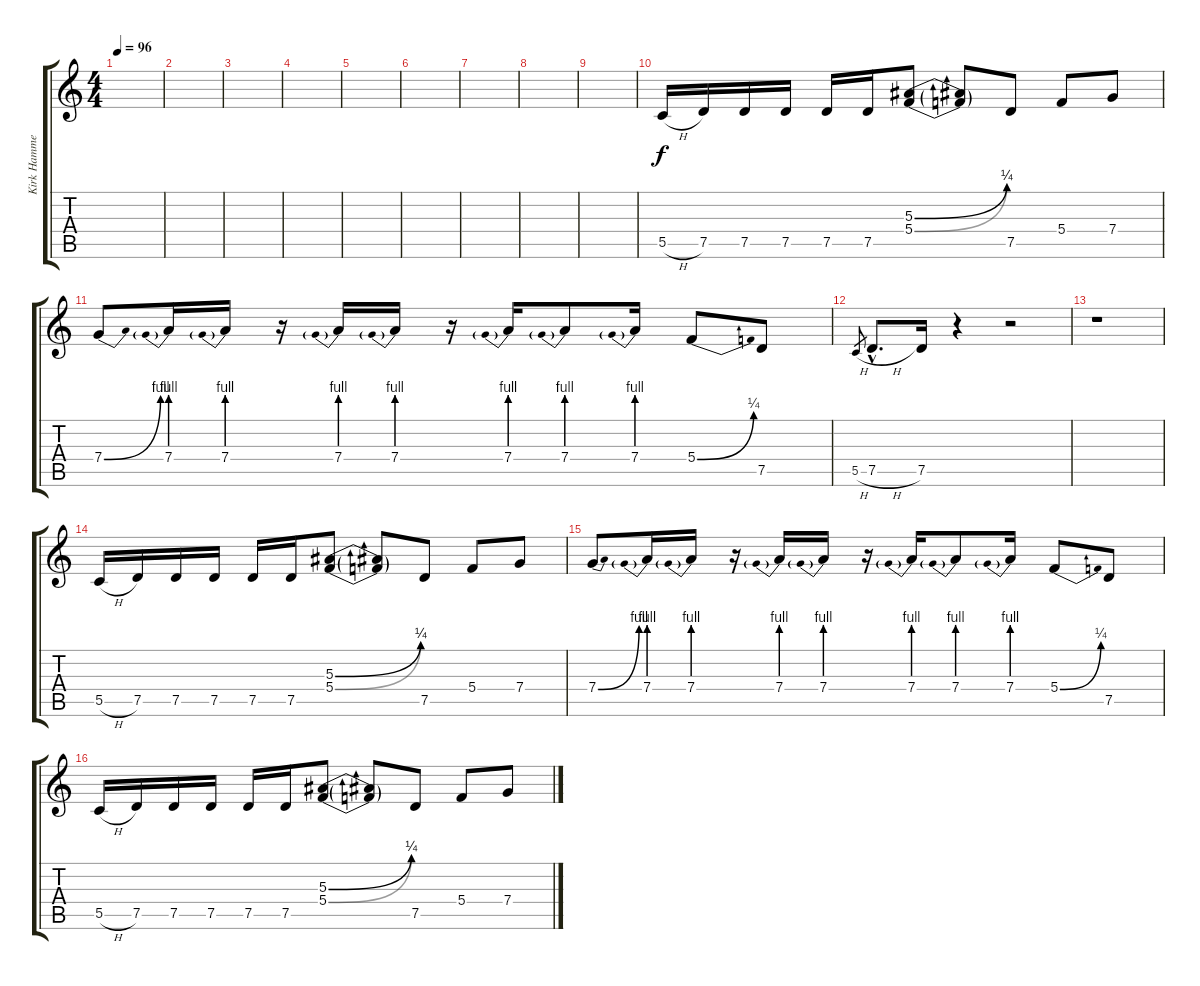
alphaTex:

\track ("Kirk Hammet" "Kirk Hamme") {instrument distortionguitar}
\staff {score tabs}
\tuning (D4 A3 F3 C3 G2 D2) {hide}
\ts (4 4)
\tempo 96
\clef g2
\ks c
|
|
|
|
|
|
|
|
|
5.5{h}.16 7.5.16 7.5.16 7.5.16 7.5.16 7.5.16 (5.3{be (bend 0 0 60 1)} 5.4{be (bend 0 0 60 1)}).8 (5.3{t} 5.4{t}).8 7.5.8 5.4.8 7.4.8 |
7.4{be (bend 0 0 60 4)}.8 7.4{be (prebend 0 4 60 4)}.16 7.4{be (prebend 0 4 60 4)}.16 r.16 7.4{be (prebend 0 4 60 4)}.16 7.4{be (prebend 0 4 60 4)}.16 r.16 7.4{be (prebend 0 4 60 4)}.16 7.4{be (prebend 0 4 60 4)}.8 7.4{be (prebend 0 4 60 4)}.16 5.4{be (bend 0 0 60 1)}.8 7.5.8 |
5.5{h}.8{gr} 7.5{h hac}.8{d} 7.5.16 r.4 r.2 |
r.1 |
5.5{h}.16 7.5.16 7.5.16 7.5.16 7.5.16 7.5.16 (5.3{be (bend 0 0 60 1)} 5.4{be (bend 0 0 60 1)}).8 (5.3{t} 5.4{t}).8 7.5.8 5.4.8 7.4.8 |
7.4{be (bend 0 0 60 4)}.8 7.4{be (prebend 0 4 60 4)}.16 7.4{be (prebend 0 4 60 4)}.16 r.16 7.4{be (prebend 0 4 60 4)}.16 7.4{be (prebend 0 4 60 4)}.16 r.16 7.4{be (prebend 0 4 60 4)}.16 7.4{be (prebend 0 4 60 4)}.8 7.4{be (prebend 0 4 60 4)}.16 5.4{be (bend 0 0 60 1)}.8 7.5.8 |
5.5{h}.16 7.5.16 7.5.16 7.5.16 7.5.16 7.5.16 (5.3{be (bend 0 0 60 1)} 5.4{be (bend 0 0 60 1)}).8 (5.3{t} 5.4{t}).8 7.5.8 5.4.8 7.4.8
